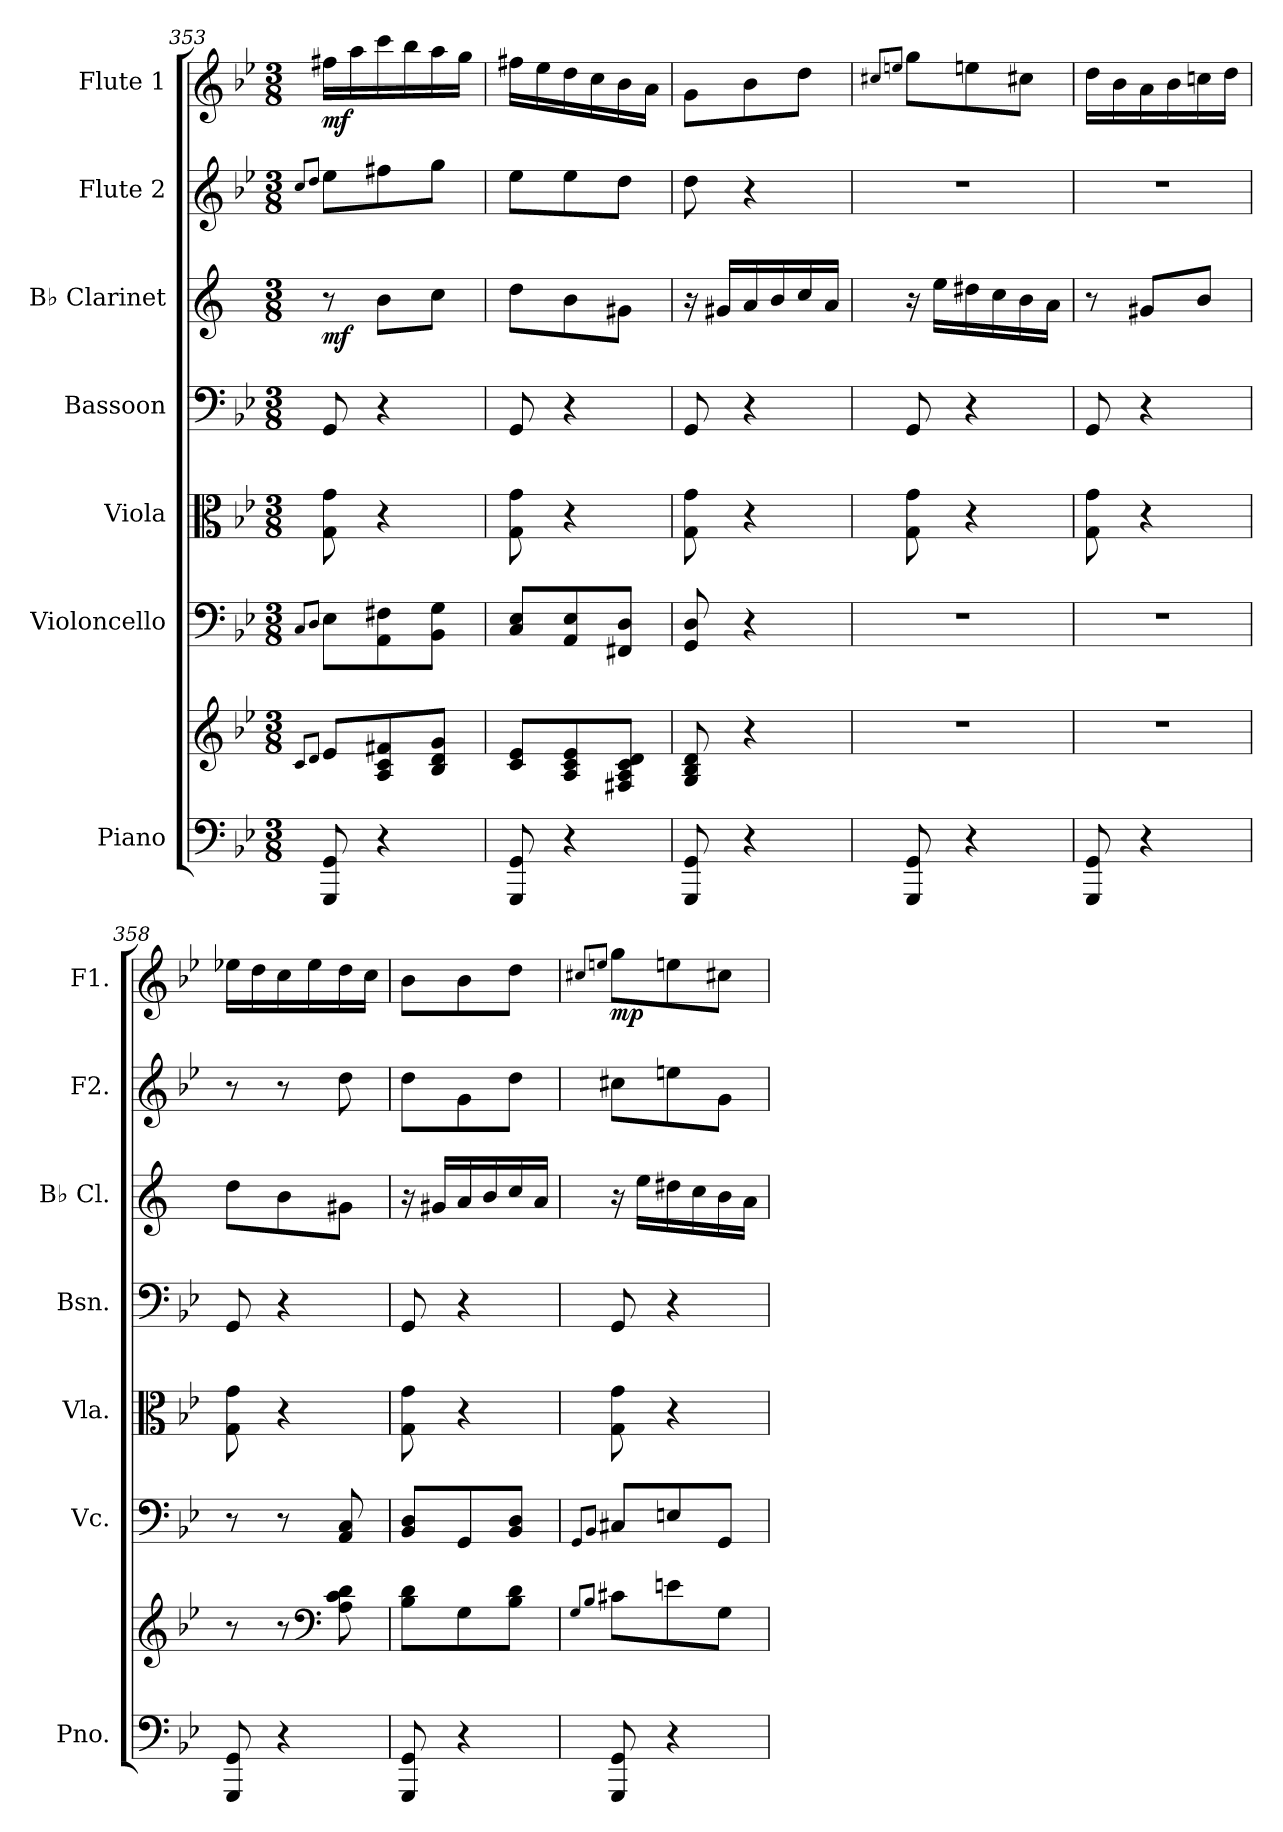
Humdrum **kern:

**kern	**kern	**kern	**kern	**kern	**kern	**dynam	**kern	**kern	**dynam
*part7	*part7	*part6	*part5	*part4	*part3	*part3	*part2	*part1	*part1
*staff8	*staff7	*staff6	*staff5	*staff4	*staff3	*staff3	*staff2	*staff1	*staff1
*I"Piano	*	*I"Violoncello	*I"Viola	*I"Bassoon	*I"B♭ Clarinet	*	*I"Flute 2	*I"Flute 1	*
*I'Pno.	*	*I'Vc.	*I'Vla.	*I'Bsn.	*I'B♭ Cl.	*	*I'F2.	*I'F1.	*
!!LO:PB:g=z
*clefF4	*clefG2	*clefF4	*clefC3	*clefF4	*clefG2	*	*clefG2	*clefG2	*
*	*	*	*	*	*ITrd1c2	*	*	*	*
*k[b-e-]	*k[b-e-]	*k[b-e-]	*k[b-e-]	*k[b-e-]	*k[b-e-]	*	*k[b-e-]	*k[b-e-]	*
*M3/8	*M3/8	*M3/8	*M3/8	*M3/8	*M3/8	*	*M3/8	*M3/8	*
=353	=353	=353	=353	=353	=353	=353	=353	=353	=353
.	8qc/L	8qC/L	.	.	.	.	8qcc/L	.	.
.	8qd/J	8qD/J	.	.	.	.	8qdd/J	.	.
!	!	!	!	!	!	!LO:DY:b	!	!	!LO:DY:b
8GGG/ 8GG/	8e-/L	8E-\L	8G\ 8g\	8GG/	8r	mf	8ee-\L	16ff#X\LL	mf
.	.	.	.	.	.	.	.	16aa\	.
4r	8A/ 8c/ 8f#X/	8AA\ 8F#X\	4r	4r	8a\L	.	8ff#X\	16ccc\	.
.	.	.	.	.	.	.	.	16bb-\	.
.	8B-/ 8d/ 8g/J	8BB-\ 8G\J	.	.	8b-\J	.	8gg\J	16aa\	.
.	.	.	.	.	.	.	.	16gg\JJ	.
=354	=354	=354	=354	=354	=354	=354	=354	=354	=354
8GGG/ 8GG/	8c/ 8e-/L	8C/ 8E-/L	8G\ 8g\	8GG/	8cc\L	.	8ee-\L	16ff#X\LL	.
.	.	.	.	.	.	.	.	16ee-\	.
4r	8A/ 8c/ 8e-/	8AA/ 8E-/	4r	4r	8a\	.	8ee-\	16dd\	.
.	.	.	.	.	.	.	.	16cc\	.
.	8F#X/ 8A/ 8c/ 8d/J	8FF#X/ 8D/J	.	.	8f#X\J	.	8dd\J	16b-\	.
.	.	.	.	.	.	.	.	16a\JJ	.
=355	=355	=355	=355	=355	=355	=355	=355	=355	=355
8GGG/ 8GG/	8G/ 8B-/ 8d/	8GG/ 8D/	8G\ 8g\	8GG/	16r	.	8dd\	8g\L	.
.	.	.	.	.	16f#X/LL	.	.	.	.
4r	4r	4r	4r	4r	16g/	.	4r	8b-\	.
.	.	.	.	.	16a/	.	.	.	.
.	.	.	.	.	16b-/	.	.	8dd\J	.
.	.	.	.	.	16g/JJ	.	.	.	.
=356	=356	=356	=356	=356	=356	=356	=356	=356	=356
.	.	.	.	.	.	.	.	8qcc#X/L	.
.	.	.	.	.	.	.	.	8qeen/J	.
8GGG/ 8GG/	4.r	4.r	8G\ 8g\	8GG/	16r	.	4.r	8gg\L	.
.	.	.	.	.	16dd\LL	.	.	.	.
4r	.	.	4r	4r	16cc#X\	.	.	8ee\	.
.	.	.	.	.	16b-\	.	.	.	.
.	.	.	.	.	16a\	.	.	8cc#\J	.
.	.	.	.	.	16g\JJ	.	.	.	.
=357	=357	=357	=357	=357	=357	=357	=357	=357	=357
8GGG/ 8GG/	4.r	4.r	8G\ 8g\	8GG/	8r	.	4.r	16dd\LL	.
.	.	.	.	.	.	.	.	16b-\	.
4r	.	.	4r	4r	8f#X/L	.	.	16a\	.
.	.	.	.	.	.	.	.	16b-\	.
.	.	.	.	.	8a/J	.	.	16ccn\	.
.	.	.	.	.	.	.	.	16dd\JJ	.
=358	=358	=358	=358	=358	=358	=358	=358	=358	=358
8GGG/ 8GG/	8r	8r	8G\ 8g\	8GG/	8cc\L	.	8r	16ee-X\LL	.
.	.	.	.	.	.	.	.	16dd\	.
4r	8r	8r	4r	4r	8a\	.	8r	16cc\	.
.	.	.	.	.	.	.	.	16ee-\	.
*	*clefF4	*	*	*	*	*	*	*	*
.	8A\ 8c\ 8d\	8AA/ 8C/	.	.	8f#X\J	.	8dd\	16dd\	.
.	.	.	.	.	.	.	.	16cc\JJ	.
=359	=359	=359	=359	=359	=359	=359	=359	=359	=359
8GGG/ 8GG/	8B-\ 8d\L	8BB-/ 8D/L	8G\ 8g\	8GG/	16r	.	8dd\L	8b-\L	.
.	.	.	.	.	16f#X/LL	.	.	.	.
4r	8G\	8GG/	4r	4r	16g/	.	8g\	8b-\	.
.	.	.	.	.	16a/	.	.	.	.
.	8B-\ 8d\J	8BB-/ 8D/J	.	.	16b-/	.	8dd\J	8dd\J	.
.	.	.	.	.	16g/JJ	.	.	.	.
=360	=360	=360	=360	=360	=360	=360	=360	=360	=360
.	8qG/L	8qGG/L	.	.	.	.	.	8qcc#X/L	.
.	8qB-/J	8qBB-/J	.	.	.	.	.	8qeen/J	.
!	!	!	!	!	!	!	!	!	!LO:DY:b
8GGG/ 8GG/	8c#X\L	8C#X/L	8G\ 8g\	8GG/	16r	.	8cc#X\L	8gg\L	mp
.	.	.	.	.	16dd\LL	.	.	.	.
4r	8en\	8En/	4r	4r	16cc#X\	.	8een\	8ee\	.
.	.	.	.	.	16b-\	.	.	.	.
.	8G\J	8GG/J	.	.	16a\	.	8g\J	8cc#\J	.
.	.	.	.	.	16g\JJ	.	.	.	.
=	=	=	=	=	=	=	=	=	=
*-	*-	*-	*-	*-	*-	*-	*-	*-	*-
